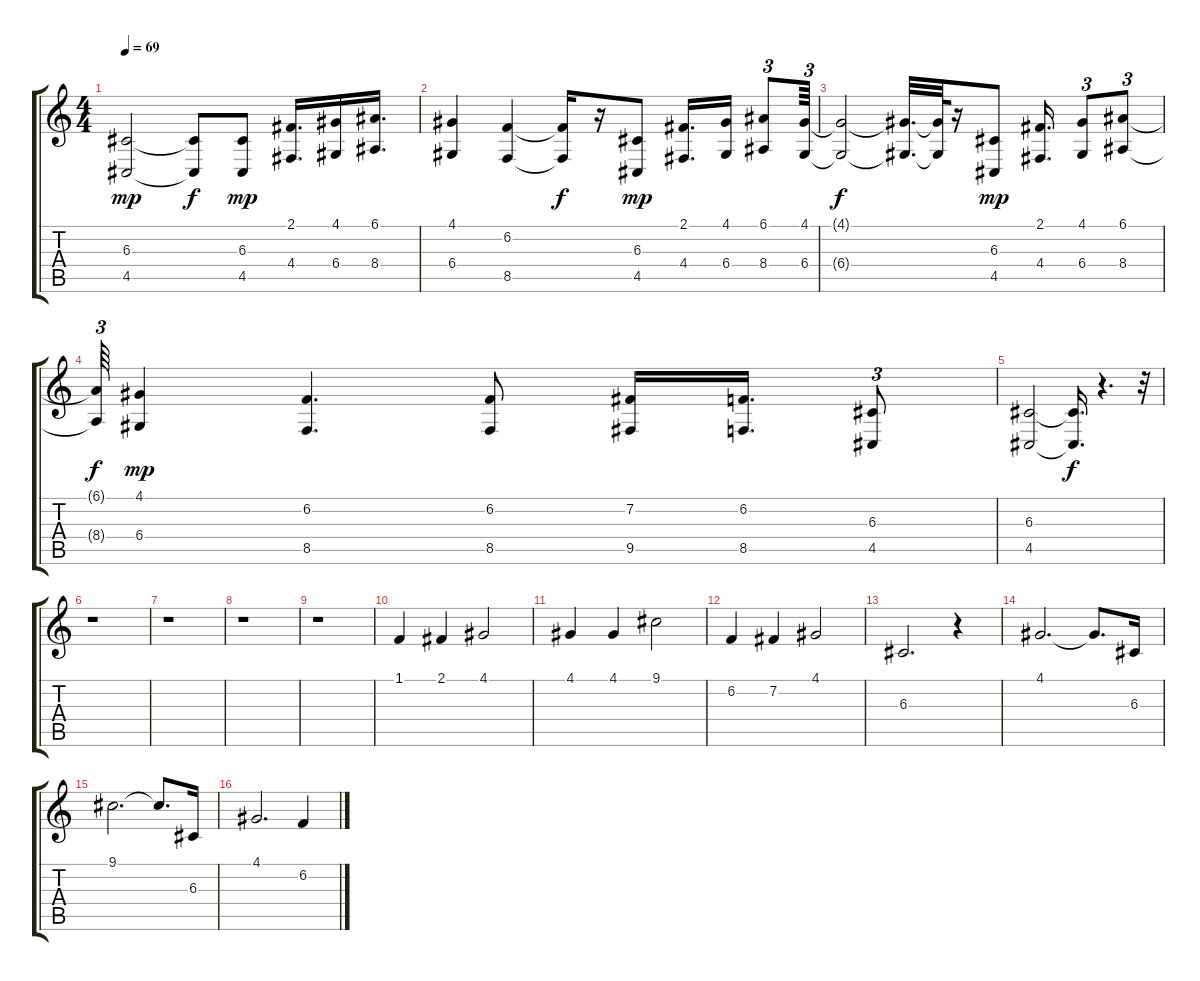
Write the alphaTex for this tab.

\track "" {instrument brasssection}
\staff {score tabs}
\tuning (E4 B3 G3 D3 A2 E2) {hide}
\ts (4 4)
\tempo 69
\clef g2
\ks c
(6.3 4.5).2{dy mp} (6.3{t} 4.5{t}).8{dy f} (6.3 4.5).8{dy mp} (2.1 4.4).16{d} (4.1 6.4).16 (6.1 8.4).16{d} |
(4.1 6.4).4 (6.2 8.5).4 (6.2{t} 8.5{t}).16{dy f} r.16 (6.3 4.5).8{dy mp} (2.1 4.4).16{d} (4.1 6.4).16 (6.1 8.4).8{tu (3 2)} (4.1 6.4).64{tu (3 2)} |
(4.1{t} 6.4{t}).2{dy f} (4.1{t} 6.4{t}).32{d} (4.1{t} 6.4{t}).64 r.16 (6.3 4.5).8{dy mp} (2.1 4.4).16{d} (4.1 6.4).8{tu (3 2)} (6.1 8.4).8{tu (3 2)} |
(6.1{t} 8.4{t}).64{tu (3 2) dy f} (4.1 6.4).4{dy mp} (6.2 8.5).4{d} (6.2 8.5).8 (7.2 9.5).16 (6.2 8.5).16{d} (6.3 4.5).8{tu (3 2)} |
(6.3 4.5).2 (6.3{t} 4.5{t}).16{d dy f} r.4{d} r.32 |
r.1 |
r.1 |
r.1 |
r.1 |
1.1.4{volume 16} 2.1.4{volume 6} 4.1.2{volume 6} |
4.1.4{volume 6} 4.1.4{volume 8} 9.1.2{volume 6} |
6.2.4{volume 6} 7.2.4{volume 6} 4.1.2{volume 6} |
6.3.2{d volume 16} r.4 |
4.1.2{d volume 6} 4.1{t}.8{d} 6.3.16{volume 6} |
9.1.2{d} 9.1{t}.8{d} 6.3.16{volume 6} |
4.1.2{d} 6.2.4{volume 6}
